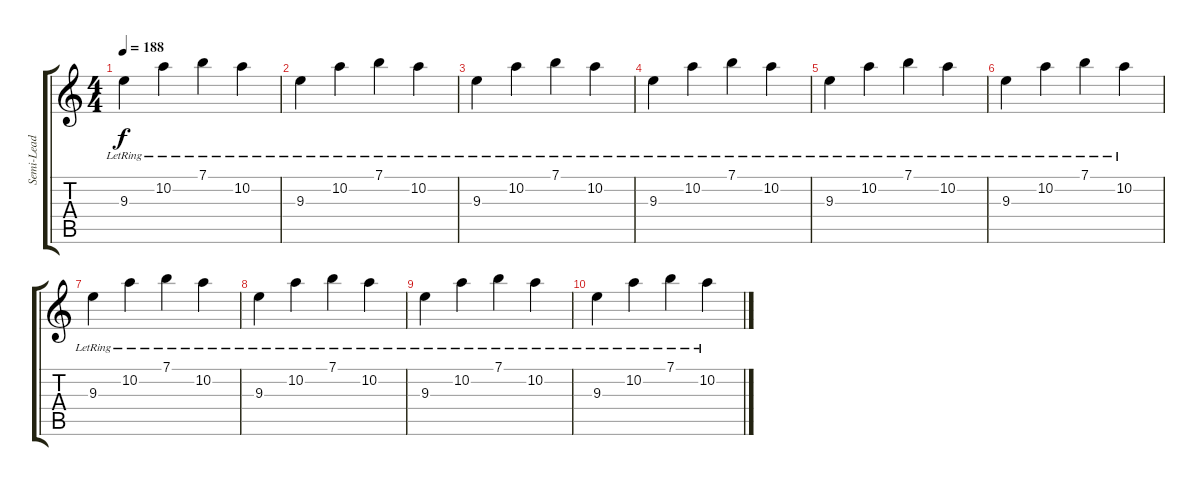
\track ("Semi-Lead" "Semi-Lead") {instrument acousticguitarsteel}
\staff {score tabs}
\tuning (E4 B3 G3 D3 A2 E2) {hide}
\ts (4 4)
\tempo 188
\clef g2
\ks c
9.3{lr}.4{dy f} 10.2{lr}.4 7.1{lr}.4 10.2{lr}.4 |
9.3{lr}.4 10.2{lr}.4 7.1{lr}.4 10.2{lr}.4 |
9.3{lr}.4 10.2{lr}.4 7.1{lr}.4 10.2{lr}.4 |
9.3{lr}.4 10.2{lr}.4 7.1{lr}.4 10.2{lr}.4 |
9.3{lr}.4 10.2{lr}.4 7.1{lr}.4 10.2{lr}.4 |
9.3{lr}.4 10.2{lr}.4 7.1{lr}.4 10.2{lr}.4 |
9.3{lr}.4{volume 0} 10.2{lr}.4 7.1{lr}.4 10.2{lr}.4 |
9.3{lr}.4 10.2{lr}.4 7.1{lr}.4 10.2{lr}.4 |
9.3{lr}.4 10.2{lr}.4 7.1{lr}.4 10.2{lr}.4 |
9.3{lr}.4 10.2{lr}.4 7.1{lr}.4 10.2{lr}.4
